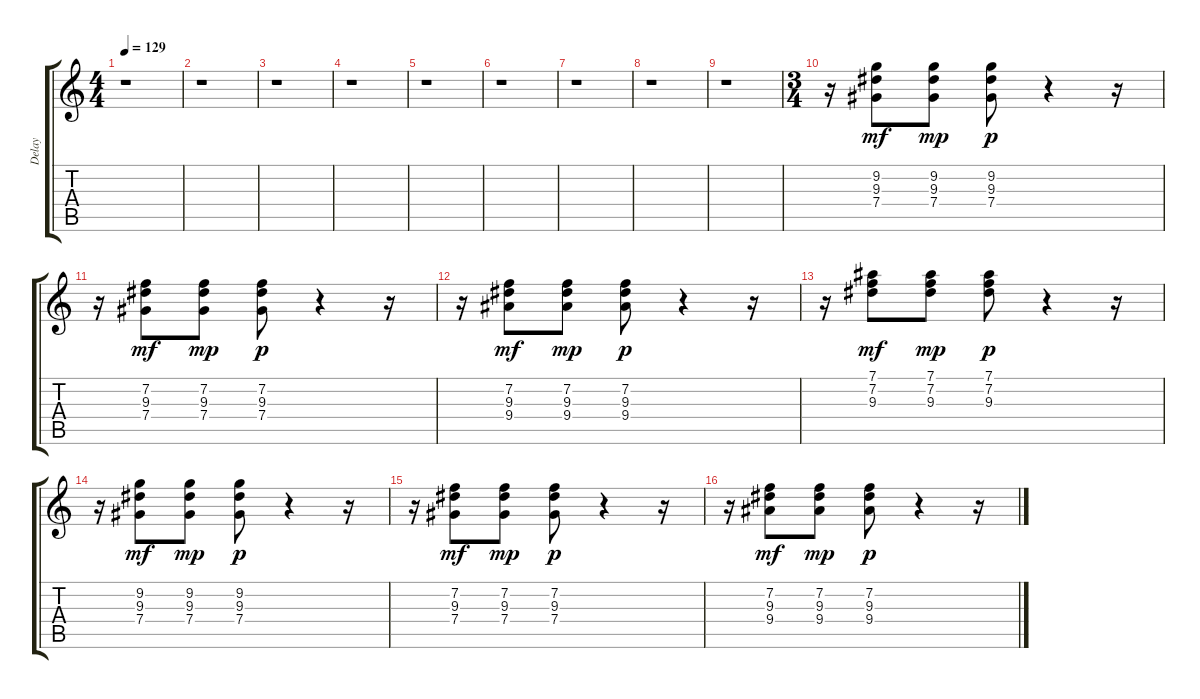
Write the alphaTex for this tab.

\track ("Delay " "Delay ") {instrument electricguitarclean}
\staff {score tabs}
\tuning (Eb4 Bb3 Gb3 Db3 Ab2 Eb2) {hide}
\ts (4 4)
\tempo 129
\clef g2
\ks c
r.1{dy p} |
r.1 |
r.1 |
r.1 |
r.1 |
r.1 |
r.1 |
r.1 |
r.1 |
\ts (3 4)
r.16 (9.2 9.3 7.4).8{dy mf} (9.2 9.3 7.4).8{dy mp} (9.2 9.3 7.4).8{dy p} r.4 r.16 |
r.16 (7.2 9.3 7.4).8{dy mf} (7.2 9.3 7.4).8{dy mp} (7.2 9.3 7.4).8{dy p} r.4 r.16 |
r.16 (7.2 9.3 9.4).8{dy mf} (7.2 9.3 9.4).8{dy mp} (7.2 9.3 9.4).8{dy p} r.4 r.16 |
r.16 (7.1 7.2 9.3).8{dy mf} (7.1 7.2 9.3).8{dy mp} (7.1 7.2 9.3).8{dy p} r.4 r.16 |
r.16 (9.2 9.3 7.4).8{dy mf} (9.2 9.3 7.4).8{dy mp} (9.2 9.3 7.4).8{dy p} r.4 r.16 |
r.16 (7.2 9.3 7.4).8{dy mf} (7.2 9.3 7.4).8{dy mp} (7.2 9.3 7.4).8{dy p} r.4 r.16 |
r.16 (7.2 9.3 9.4).8{dy mf} (7.2 9.3 9.4).8{dy mp} (7.2 9.3 9.4).8{dy p} r.4 r.16
